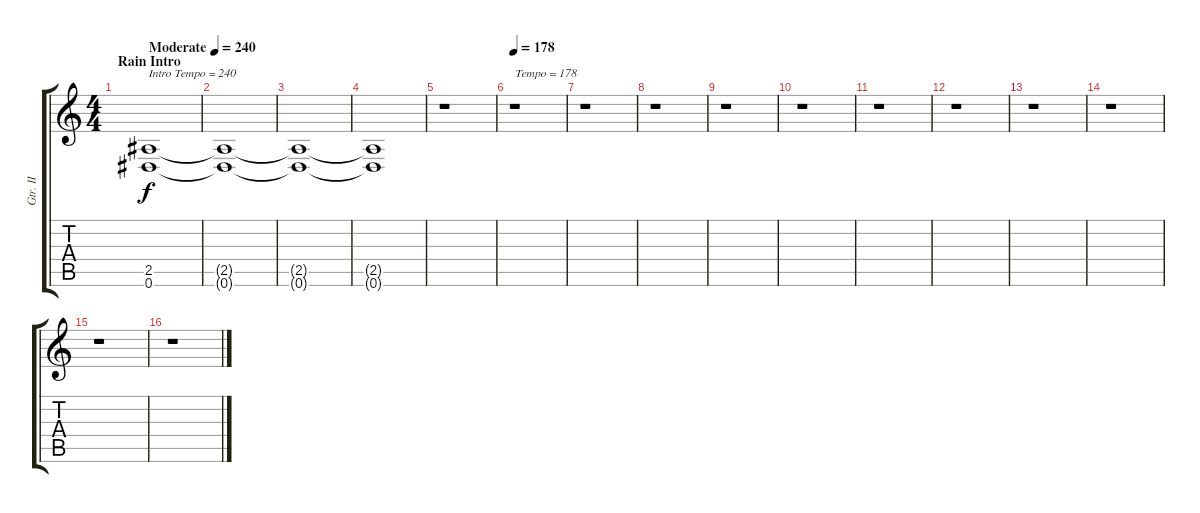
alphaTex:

\track ("Gtr. II" "Gtr. II") {instrument overdrivenguitar}
\staff {score tabs}
\tuning (Eb4 Bb3 Gb3 Db3 Ab2 Eb2) {hide}
\ts (4 4)
\section ("" "Rain Intro")
\tempo (240 "Moderate")
\clef g2
\ks c
(2.5 0.6).1{txt "Intro Tempo = 240" dy f instrument overdrivenguitar} |
(2.5{t} 0.6{t}).1 |
(2.5{t} 0.6{t}).1 |
(2.5{t} 0.6{t}).1 |
r.1 |
\tempo 178
r.1{txt "Tempo = 178"} |
r.1 |
r.1 |
r.1 |
r.1 |
r.1 |
r.1 |
r.1 |
r.1 |
r.1 |
r.1
